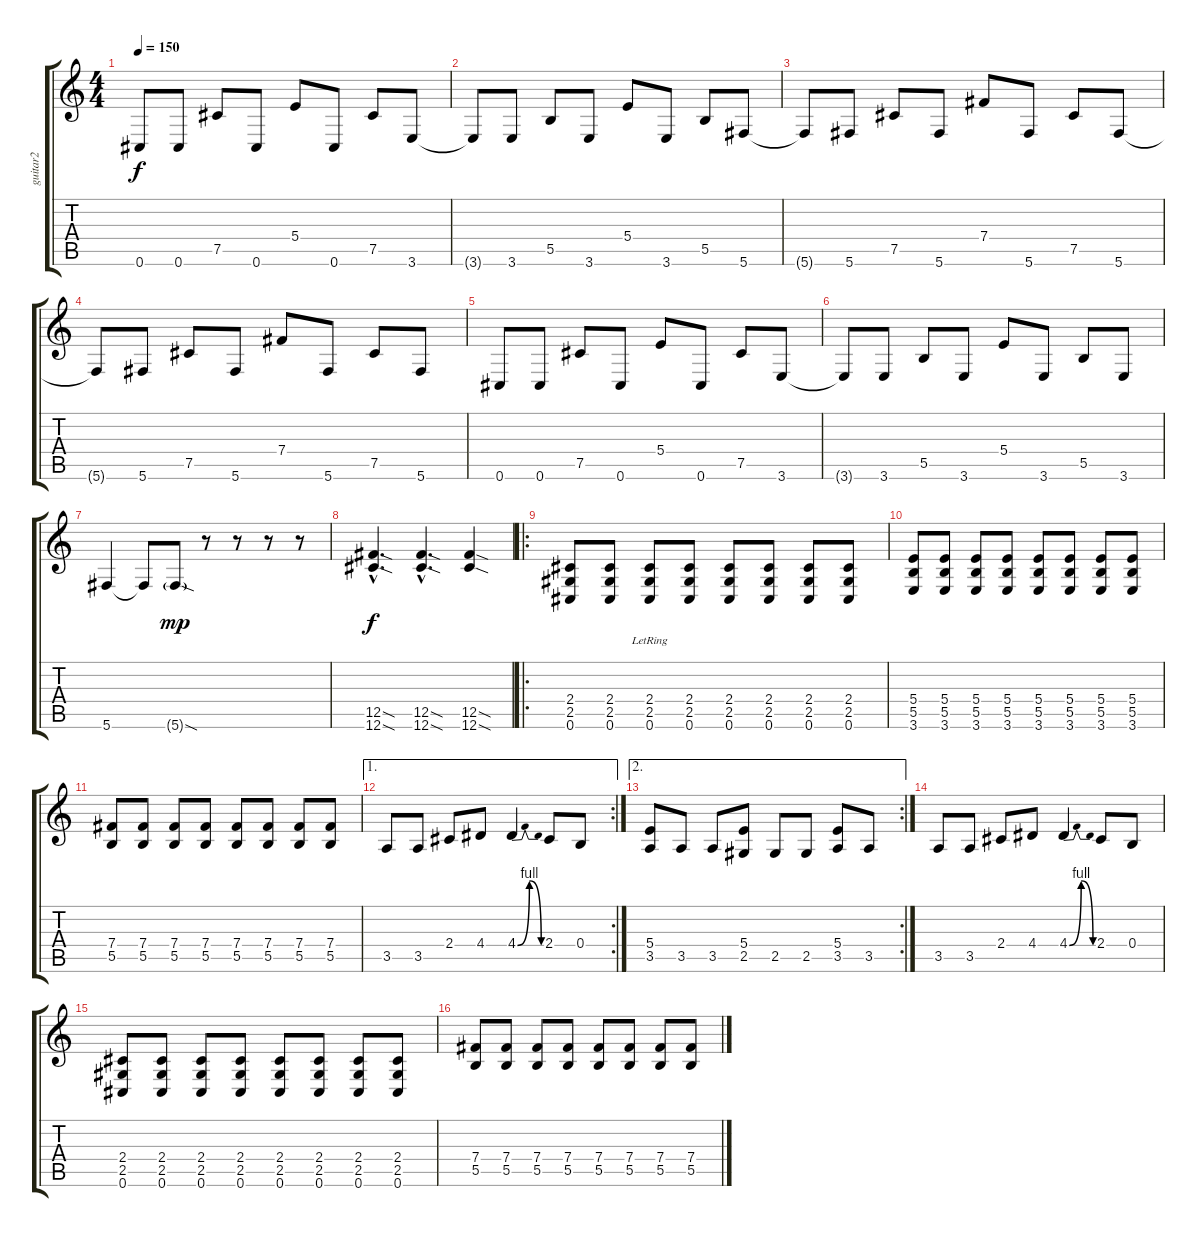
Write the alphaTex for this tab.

\track ("guitar2" "guitar2") {instrument overdrivenguitar}
\staff {score tabs}
\tuning (Db4 Ab3 E3 B2 Gb2 Db2) {hide}
\ts (4 4)
\tempo 150
\clef g2
\ks c
0.6.8{dy f} 0.6.8 7.5.8 0.6.8 5.4.8 0.6.8 7.5.8 3.6.8 |
3.6{t}.8 3.6.8 5.5.8 3.6.8 5.4.8 3.6.8 5.5.8 5.6.8 |
5.6{t}.8 5.6.8 7.5.8 5.6.8 7.4.8 5.6.8 7.5.8 5.6.8 |
5.6{t}.8 5.6.8 7.5.8 5.6.8 7.4.8 5.6.8 7.5.8 5.6.8 |
0.6.8 0.6.8 7.5.8 0.6.8 5.4.8 0.6.8 7.5.8 3.6.8 |
3.6{t}.8 3.6.8 5.5.8 3.6.8 5.4.8 3.6.8 5.5.8 3.6.8 |
5.6.4 5.6{t}.8 5.6{sod g}.8{dy mp} r.8 r.8 r.8 r.8 |
(12.5{sod hac} 12.6{sod hac}).4{d dy f} (12.5{sod hac} 12.6{sod hac}).4{d} (12.5{sod} 12.6{sod}).4 |
\ro
(2.4 2.5 0.6).8 (2.4 2.5 0.6).8 (2.4{lr} 2.5{lr} 0.6).8 (2.4 2.5 0.6).8 (2.4 2.5 0.6).8 (2.4 2.5 0.6).8 (2.4 2.5 0.6).8 (2.4 2.5 0.6).8 |
(5.4 5.5 3.6).8 (5.4 5.5 3.6).8 (5.4 5.5 3.6).8 (5.4 5.5 3.6).8 (5.4 5.5 3.6).8 (5.4 5.5 3.6).8 (5.4 5.5 3.6).8 (5.4 5.5 3.6).8 |
(7.4 5.5).8 (7.4 5.5).8 (7.4 5.5).8 (7.4 5.5).8 (7.4 5.5).8 (7.4 5.5).8 (7.4 5.5).8 (7.4 5.5).8 |
\ae 1
\rc 2
3.5.8 3.5.8 2.4.8 4.4.8 4.4{be (bendrelease 0 0 30 4 30 4 60 0)}.4 2.4.8 0.4.8 |
\ae 2
\rc 2
(5.4 3.5).8 3.5.8 3.5.8 (5.4 2.5).8 2.5.8 2.5.8 (5.4 3.5).8 3.5.8 |
3.5.8 3.5.8 2.4.8 4.4.8 4.4{be (bendrelease 0 0 30 4 30 4 60 0)}.4 2.4.8 0.4.8 |
(2.4 2.5 0.6).8 (2.4 2.5 0.6).8 (2.4 2.5 0.6).8 (2.4 2.5 0.6).8 (2.4 2.5 0.6).8 (2.4 2.5 0.6).8 (2.4 2.5 0.6).8 (2.4 2.5 0.6).8 |
(7.4 5.5).8 (7.4 5.5).8 (7.4 5.5).8 (7.4 5.5).8 (7.4 5.5).8 (7.4 5.5).8 (7.4 5.5).8 (7.4 5.5).8
